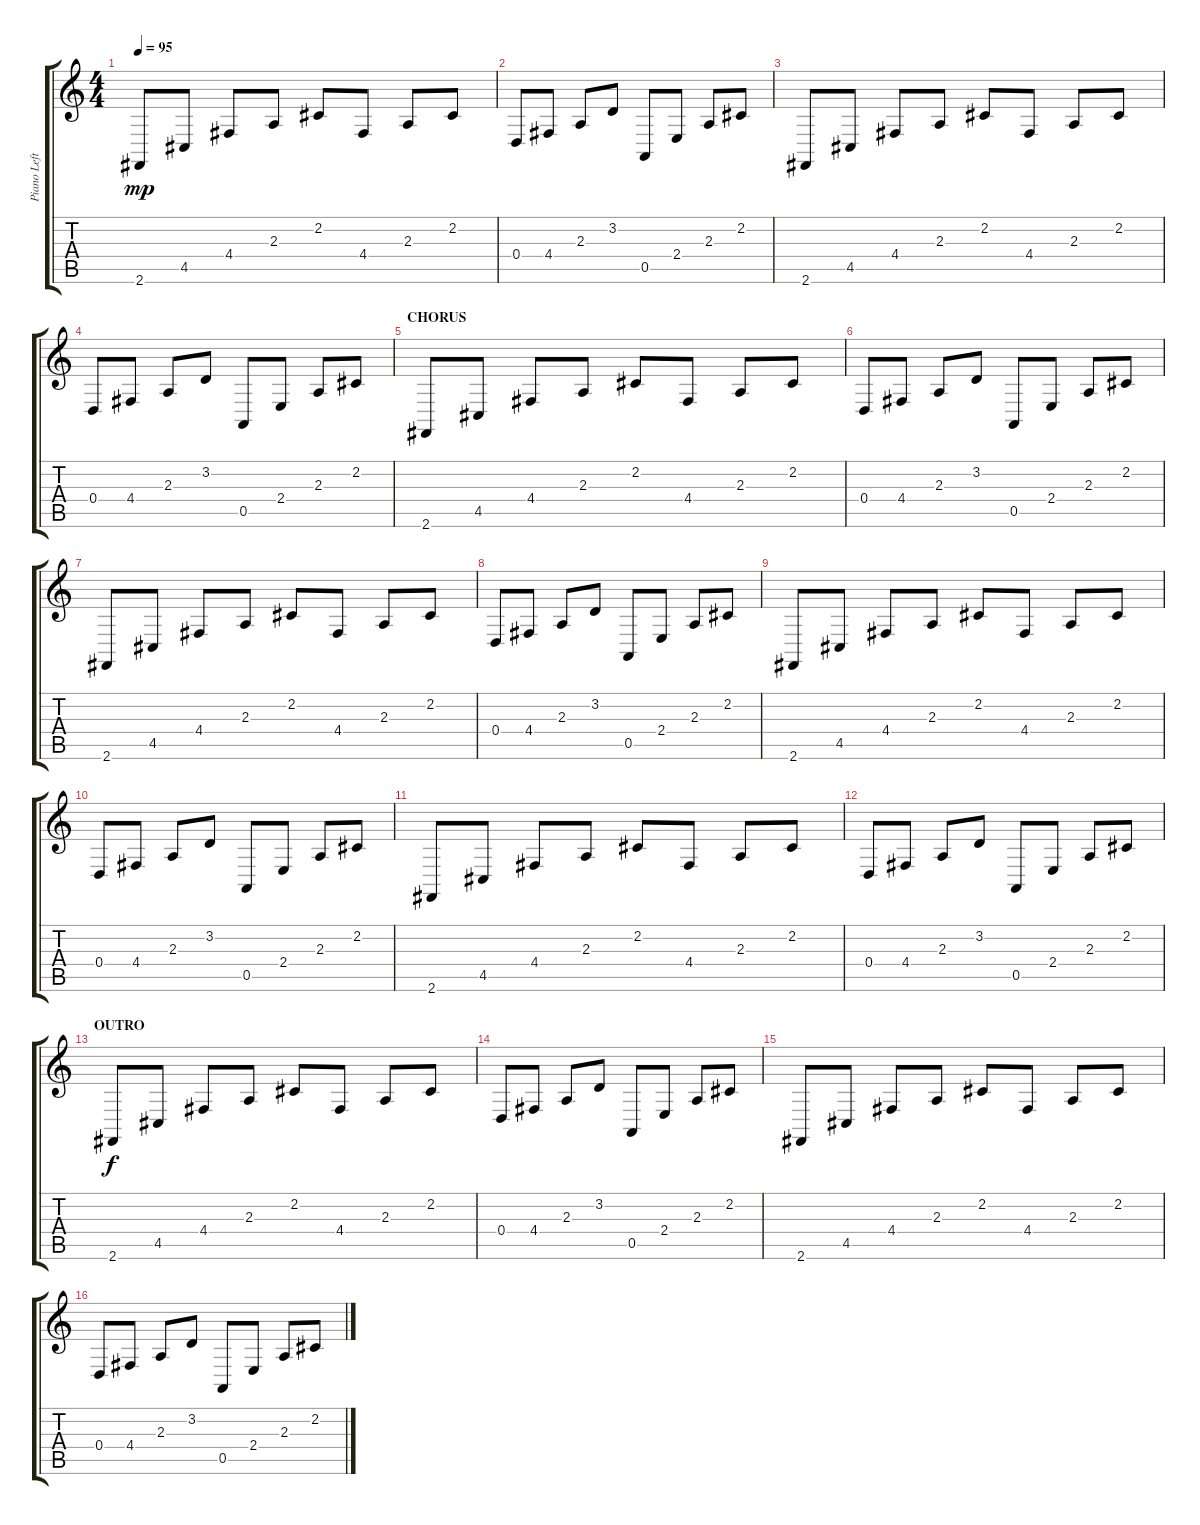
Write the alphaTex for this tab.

\track ("Piano Left Hand" "Piano Left") {instrument brightacousticpiano}
\staff {score tabs}
\tuning (E4 B3 G3 D3 A2 E2) {hide}
\ts (4 4)
\tempo 95
\clef g2
\ks c
2.6.8{dy mp} 4.5.8 4.4.8 2.3.8 2.2.8 4.4.8 2.3.8 2.2.8 |
0.4.8 4.4.8 2.3.8 3.2.8 0.5.8 2.4.8 2.3.8 2.2.8 |
2.6.8 4.5.8 4.4.8 2.3.8 2.2.8 4.4.8 2.3.8 2.2.8 |
0.4.8 4.4.8 2.3.8 3.2.8 0.5.8 2.4.8 2.3.8 2.2.8 |
\section ("" "CHORUS")
2.6.8 4.5.8 4.4.8 2.3.8 2.2.8 4.4.8 2.3.8 2.2.8 |
0.4.8 4.4.8 2.3.8 3.2.8 0.5.8 2.4.8 2.3.8 2.2.8 |
2.6.8 4.5.8 4.4.8 2.3.8 2.2.8 4.4.8 2.3.8 2.2.8 |
0.4.8 4.4.8 2.3.8 3.2.8 0.5.8 2.4.8 2.3.8 2.2.8 |
2.6.8 4.5.8 4.4.8 2.3.8 2.2.8 4.4.8 2.3.8 2.2.8 |
0.4.8 4.4.8 2.3.8 3.2.8 0.5.8 2.4.8 2.3.8 2.2.8 |
2.6.8 4.5.8 4.4.8 2.3.8 2.2.8 4.4.8 2.3.8 2.2.8 |
0.4.8 4.4.8 2.3.8 3.2.8 0.5.8 2.4.8 2.3.8 2.2.8 |
\section ("" "OUTRO")
2.6.8{dy f} 4.5.8 4.4.8 2.3.8 2.2.8 4.4.8 2.3.8 2.2.8 |
0.4.8 4.4.8 2.3.8 3.2.8 0.5.8 2.4.8 2.3.8 2.2.8 |
2.6.8 4.5.8 4.4.8 2.3.8 2.2.8 4.4.8 2.3.8 2.2.8 |
0.4.8 4.4.8 2.3.8 3.2.8 0.5.8 2.4.8 2.3.8 2.2.8
